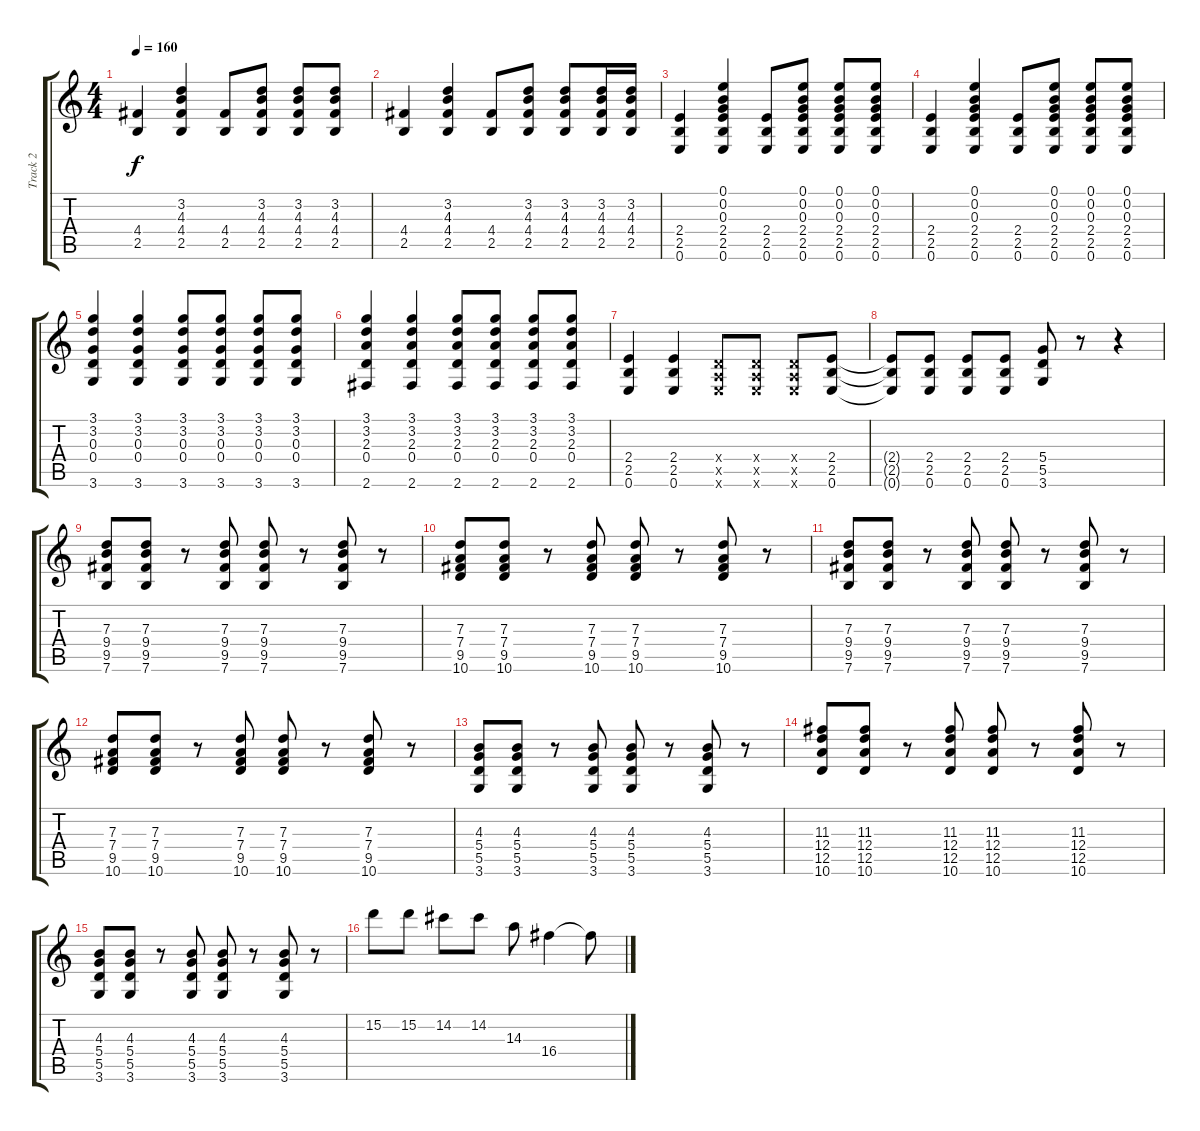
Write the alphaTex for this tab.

\track ("Track 2" "Track 2") {instrument acousticguitarsteel}
\staff {score tabs}
\tuning (E4 B3 G3 D3 A2 E2) {hide}
\ts (4 4)
\tempo 160
\clef g2
\ks c
(4.4 2.5).4{dy f} (3.2 4.3 4.4 2.5).4 (4.4 2.5).8 (3.2 4.3 4.4 2.5).8 (3.2 4.3 4.4 2.5).8 (3.2 4.3 4.4 2.5).8 |
(4.4 2.5).4 (3.2 4.3 4.4 2.5).4 (4.4 2.5).8 (3.2 4.3 4.4 2.5).8 (3.2 4.3 4.4 2.5).8 (3.2 4.3 4.4 2.5).16 (3.2 4.3 4.4 2.5).16 |
(2.4 2.5 0.6).4 (0.1 0.2 0.3 2.4 2.5 0.6).4 (2.4 2.5 0.6).8 (0.1 0.2 0.3 2.4 2.5 0.6).8 (0.1 0.2 0.3 2.4 2.5 0.6).8 (0.1 0.2 0.3 2.4 2.5 0.6).8 |
(2.4 2.5 0.6).4 (0.1 0.2 0.3 2.4 2.5 0.6).4 (2.4 2.5 0.6).8 (0.1 0.2 0.3 2.4 2.5 0.6).8 (0.1 0.2 0.3 2.4 2.5 0.6).8 (0.1 0.2 0.3 2.4 2.5 0.6).8 |
(3.1 3.2 0.3 0.4 3.6).4 (3.1 3.2 0.3 0.4 3.6).4 (3.1 3.2 0.3 0.4 3.6).8 (3.1 3.2 0.3 0.4 3.6).8 (3.1 3.2 0.3 0.4 3.6).8 (3.1 3.2 0.3 0.4 3.6).8 |
(3.1 3.2 2.3 0.4 2.6).4 (3.1 3.2 2.3 0.4 2.6).4 (3.1 3.2 2.3 0.4 2.6).8 (3.1 3.2 2.3 0.4 2.6).8 (3.1 3.2 2.3 0.4 2.6).8 (3.1 3.2 2.3 0.4 2.6).8 |
(2.4 2.5 0.6).4 (2.4 2.5 0.6).4 (0.4{x} 0.5{x} 0.6{x}).8 (0.4{x} 0.5{x} 0.6{x}).8 (0.4{x} 0.5{x} 0.6{x}).8 (2.4 2.5 0.6).8 |
(2.4{t} 2.5{t} 0.6{t}).8 (2.4 2.5 0.6).8 (2.4 2.5 0.6).8 (2.4 2.5 0.6).8 (5.4 5.5 3.6).8 r.8 r.4 |
(7.3 9.4 9.5 7.6).8 (7.3 9.4 9.5 7.6).8 r.8 (7.3 9.4 9.5 7.6).8 (7.3 9.4 9.5 7.6).8 r.8 (7.3 9.4 9.5 7.6).8 r.8 |
(7.3 7.4 9.5 10.6).8 (7.3 7.4 9.5 10.6).8 r.8 (7.3 7.4 9.5 10.6).8 (7.3 7.4 9.5 10.6).8 r.8 (7.3 7.4 9.5 10.6).8 r.8 |
(7.3 9.4 9.5 7.6).8 (7.3 9.4 9.5 7.6).8 r.8 (7.3 9.4 9.5 7.6).8 (7.3 9.4 9.5 7.6).8 r.8 (7.3 9.4 9.5 7.6).8 r.8 |
(7.3 7.4 9.5 10.6).8 (7.3 7.4 9.5 10.6).8 r.8 (7.3 7.4 9.5 10.6).8 (7.3 7.4 9.5 10.6).8 r.8 (7.3 7.4 9.5 10.6).8 r.8 |
(4.3 5.4 5.5 3.6).8 (4.3 5.4 5.5 3.6).8 r.8 (4.3 5.4 5.5 3.6).8 (4.3 5.4 5.5 3.6).8 r.8 (4.3 5.4 5.5 3.6).8 r.8 |
(11.3 12.4 12.5 10.6).8 (11.3 12.4 12.5 10.6).8 r.8 (11.3 12.4 12.5 10.6).8 (11.3 12.4 12.5 10.6).8 r.8 (11.3 12.4 12.5 10.6).8 r.8 |
(4.3 5.4 5.5 3.6).8 (4.3 5.4 5.5 3.6).8 r.8 (4.3 5.4 5.5 3.6).8 (4.3 5.4 5.5 3.6).8 r.8 (4.3 5.4 5.5 3.6).8 r.8 |
15.2.8 15.2.8 14.2.8 14.2.8 14.3.8 16.4.4 16.4{t}.8
